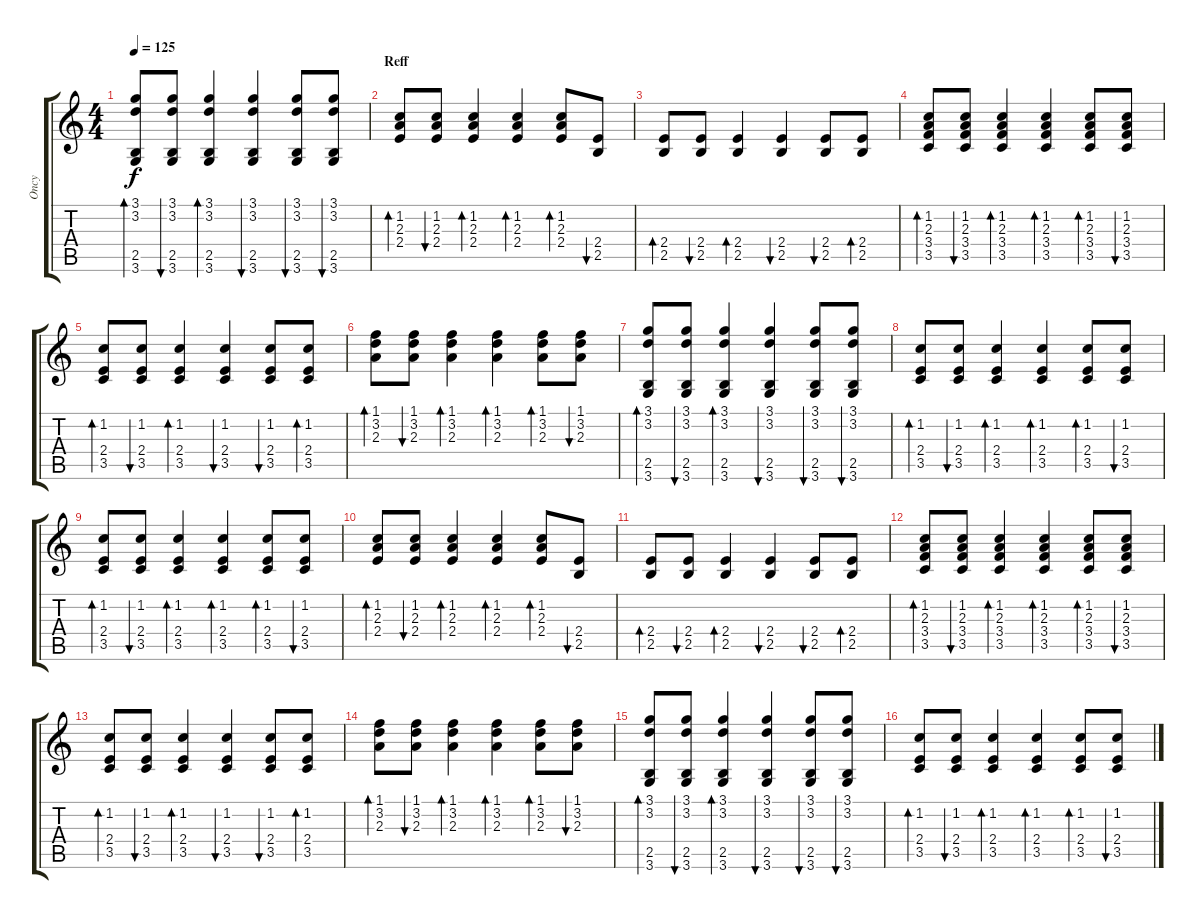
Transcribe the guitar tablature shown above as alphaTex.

\track ("Oncy" "Oncy") {instrument acousticguitarsteel}
\staff {score tabs}
\tuning (E4 B3 G3 D3 A2 E2) {hide}
\ts (4 4)
\tempo 125
\clef g2
\ks c
(3.1 3.2 2.5 3.6).8{bd 240 dy f} (3.1 3.2 2.5 3.6).8{bu 240} (3.1 3.2 2.5 3.6).4{bd 240} (3.1 3.2 2.5 3.6).4{bu 240} (3.1 3.2 2.5 3.6).8{bu 240} (3.1 3.2 2.5 3.6).8{bu 240} |
\section ("" "Reff")
(1.2 2.3 2.4).8{bd 240 volume 10} (1.2 2.3 2.4).8{bu 240} (1.2 2.3 2.4).4{bd 240} (1.2 2.3 2.4).4{bd 240} (1.2 2.3 2.4).8{bd 240} (2.4 2.5).8{bu 240} |
(2.4 2.5).8{bd 240} (2.4 2.5).8{bu 240} (2.4 2.5).4{bd 240} (2.4 2.5).4{bu 240} (2.4 2.5).8{bu 240} (2.4 2.5).8{bd 240} |
(1.2 2.3 3.4 3.5).8{bd 240} (1.2 2.3 3.4 3.5).8{bu 240} (1.2 2.3 3.4 3.5).4{bd 240} (1.2 2.3 3.4 3.5).4{bd 240} (1.2 2.3 3.4 3.5).8{bd 240} (1.2 2.3 3.4 3.5).8{bu 240} |
(1.2 2.4 3.5).8{bd 240} (1.2 2.4 3.5).8{bu 240} (1.2 2.4 3.5).4{bd 240} (1.2 2.4 3.5).4{bu 240} (1.2 2.4 3.5).8{bu 240} (1.2 2.4 3.5).8{bd 240} |
(1.1 3.2 2.3).8{bd 240} (1.1 3.2 2.3).8{bu 240} (1.1 3.2 2.3).4{bd 240} (1.1 3.2 2.3).4{bd 240} (1.1 3.2 2.3).8{bd 240} (1.1 3.2 2.3).8{bu 240} |
(3.1 3.2 2.5 3.6).8{bd 240} (3.1 3.2 2.5 3.6).8{bu 240} (3.1 3.2 2.5 3.6).4{bd 240} (3.1 3.2 2.5 3.6).4{bu 240} (3.1 3.2 2.5 3.6).8{bu 240} (3.1 3.2 2.5 3.6).8{bu 240} |
(1.2 2.4 3.5).8{bd 240} (1.2 2.4 3.5).8{bu 240} (1.2 2.4 3.5).4{bd 240} (1.2 2.4 3.5).4{bd 240} (1.2 2.4 3.5).8{bd 240} (1.2 2.4 3.5).8{bu 240} |
(1.2 2.4 3.5).8{bd 240} (1.2 2.4 3.5).8{bu 240} (1.2 2.4 3.5).4{bd 240} (1.2 2.4 3.5).4{bd 240} (1.2 2.4 3.5).8{bd 240} (1.2 2.4 3.5).8{bu 240} |
(1.2 2.3 2.4).8{bd 240} (1.2 2.3 2.4).8{bu 240} (1.2 2.3 2.4).4{bd 240} (1.2 2.3 2.4).4{bd 240} (1.2 2.3 2.4).8{bd 240} (2.4 2.5).8{bu 240} |
(2.4 2.5).8{bd 240} (2.4 2.5).8{bu 240} (2.4 2.5).4{bd 240} (2.4 2.5).4{bu 240} (2.4 2.5).8{bu 240} (2.4 2.5).8{bd 240} |
(1.2 2.3 3.4 3.5).8{bd 240} (1.2 2.3 3.4 3.5).8{bu 240} (1.2 2.3 3.4 3.5).4{bd 240} (1.2 2.3 3.4 3.5).4{bd 240} (1.2 2.3 3.4 3.5).8{bd 240} (1.2 2.3 3.4 3.5).8{bu 240} |
(1.2 2.4 3.5).8{bd 240} (1.2 2.4 3.5).8{bu 240} (1.2 2.4 3.5).4{bd 240} (1.2 2.4 3.5).4{bu 240} (1.2 2.4 3.5).8{bu 240} (1.2 2.4 3.5).8{bd 240} |
(1.1 3.2 2.3).8{bd 240} (1.1 3.2 2.3).8{bu 240} (1.1 3.2 2.3).4{bd 240} (1.1 3.2 2.3).4{bd 240} (1.1 3.2 2.3).8{bd 240} (1.1 3.2 2.3).8{bu 240} |
(3.1 3.2 2.5 3.6).8{bd 240} (3.1 3.2 2.5 3.6).8{bu 240} (3.1 3.2 2.5 3.6).4{bd 240} (3.1 3.2 2.5 3.6).4{bu 240} (3.1 3.2 2.5 3.6).8{bu 240} (3.1 3.2 2.5 3.6).8{bu 240} |
(1.2 2.4 3.5).8{bd 240} (1.2 2.4 3.5).8{bu 240} (1.2 2.4 3.5).4{bd 240} (1.2 2.4 3.5).4{bd 240} (1.2 2.4 3.5).8{bd 240} (1.2 2.4 3.5).8{bu 240}
